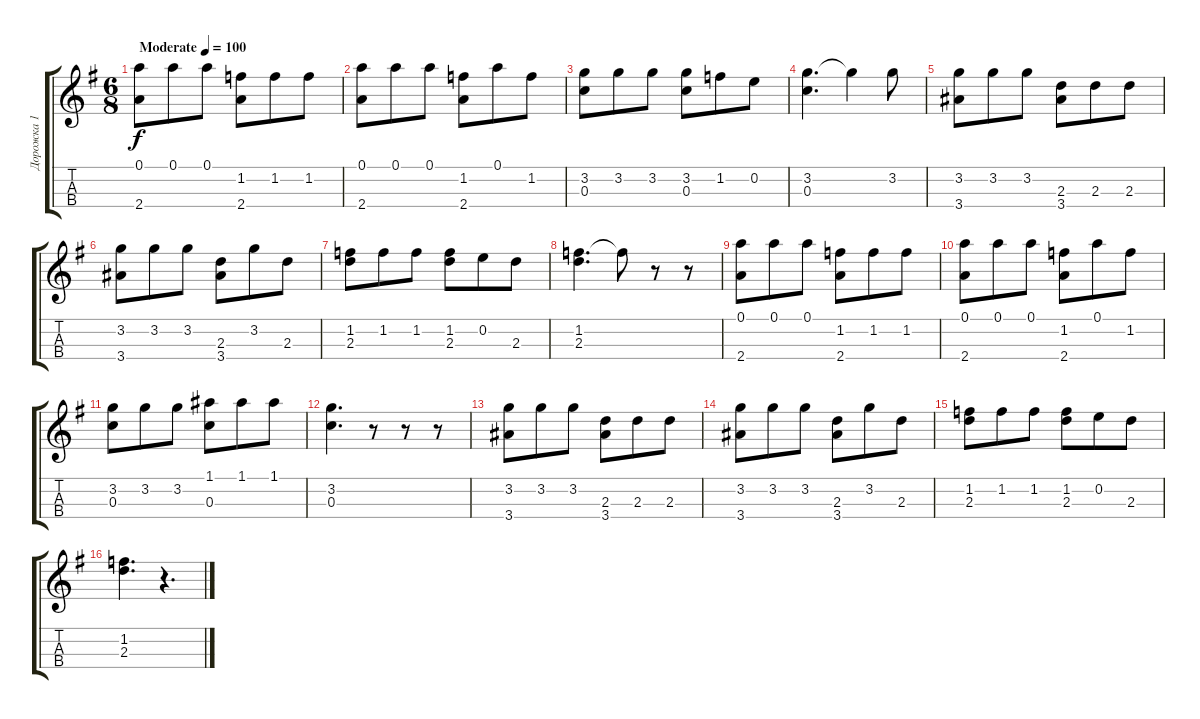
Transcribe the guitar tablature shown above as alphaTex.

\track ("Дорожка 1" "Дорожка 1") {instrument acousticguitarsteel}
\staff {score tabs}
\tuning (A4 E4 C4 G3) {hide}
\ts (6 8)
\tempo (100 "Moderate")
\clef g2
\ks eminor
(0.1 2.4).8{dy f instrument acousticguitarsteel} 0.1.8 0.1.8 (1.2 2.4).8 1.2.8 1.2.8 |
(0.1 2.4).8 0.1.8 0.1.8 (1.2 2.4).8 0.1.8 1.2.8 |
(3.2 0.3).8 3.2.8 3.2.8 (3.2 0.3).8 1.2.8 0.2.8 |
(3.2 0.3).4{d} 3.2{t}.4 3.2.8 |
(3.2 3.4).8 3.2.8 3.2.8 (2.3 3.4).8 2.3.8 2.3.8 |
(3.2 3.4).8 3.2.8 3.2.8 (2.3 3.4).8 3.2.8 2.3.8 |
(1.2 2.3).8 1.2.8 1.2.8 (1.2 2.3).8 0.2.8 2.3.8 |
(1.2 2.3).4{d} 1.2{t}.8 r.8 r.8 |
(0.1 2.4).8 0.1.8 0.1.8 (1.2 2.4).8 1.2.8 1.2.8 |
(0.1 2.4).8 0.1.8 0.1.8 (1.2 2.4).8 0.1.8 1.2.8 |
(3.2 0.3).8 3.2.8 3.2.8 (1.1 0.3).8 1.1.8 1.1.8 |
(3.2 0.3).4{d} r.8 r.8 r.8 |
(3.2 3.4).8 3.2.8 3.2.8 (2.3 3.4).8 2.3.8 2.3.8 |
(3.2 3.4).8 3.2.8 3.2.8 (2.3 3.4).8 3.2.8 2.3.8 |
(1.2 2.3).8 1.2.8 1.2.8 (1.2 2.3).8 0.2.8 2.3.8 |
(1.2 2.3).4{d} r.4{d}
